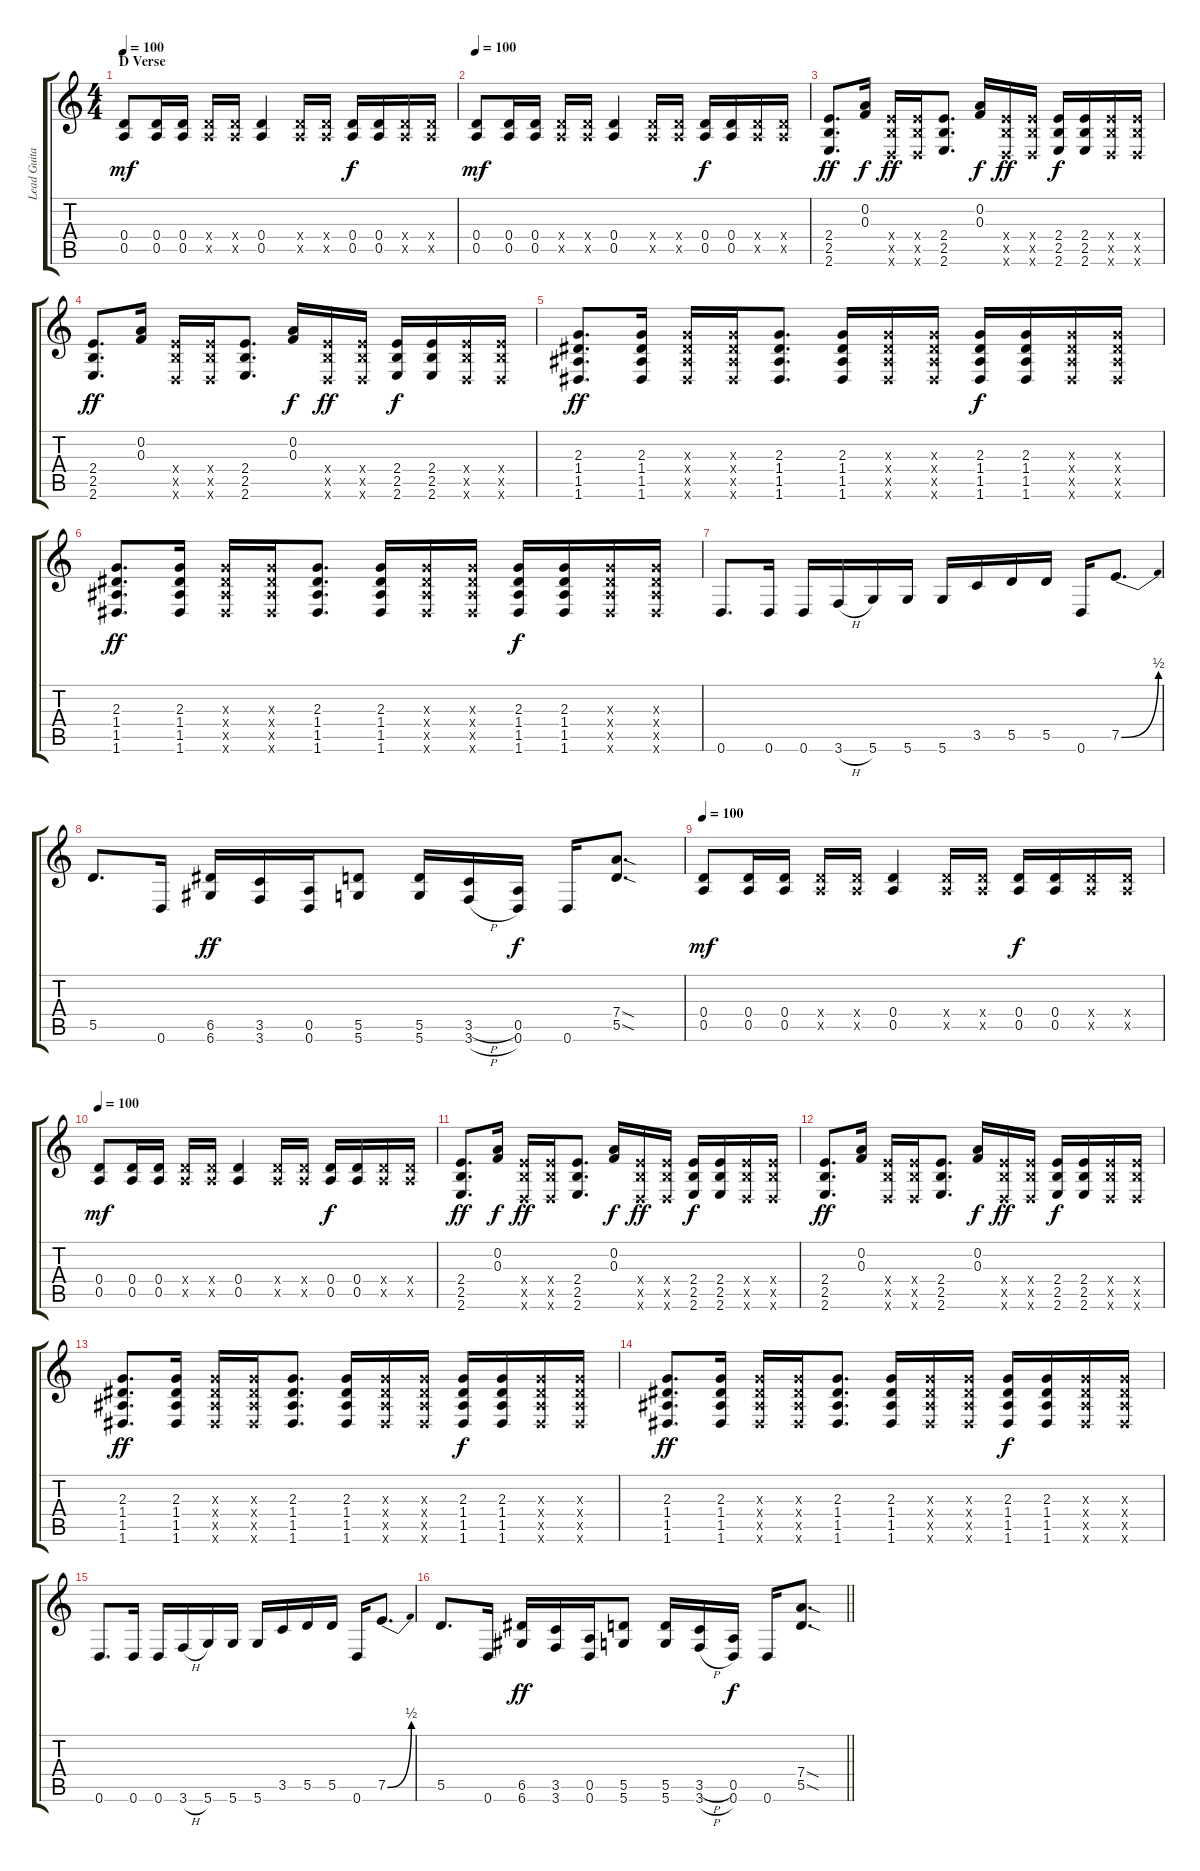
\track ("Lead Guitar" "Lead Guita") {instrument overdrivenguitar}
\staff {score tabs}
\tuning (E4 A3 F3 D3 A2 D2) {hide}
\ts (4 4)
\section ("" "D Verse")
\tempo 100
\clef g2
\ks c
(0.4 0.5).8{dy mf} (0.4 0.5).16 (0.4 0.5).16 (0.4{x} 0.5{x}).16 (0.4{x} 0.5{x}).16 (0.4 0.5).4 (0.4{x} 0.5{x}).16 (0.4{x} 0.5{x}).16 (0.4 0.5).16{dy f} (0.4 0.5).16 (0.4{x} 0.5{x}).16 (0.4{x} 0.5{x}).16 |
\tempo 100
(0.4 0.5).8{dy mf} (0.4 0.5).16 (0.4 0.5).16 (0.4{x} 0.5{x}).16 (0.4{x} 0.5{x}).16 (0.4 0.5).4 (0.4{x} 0.5{x}).16 (0.4{x} 0.5{x}).16 (0.4 0.5).16{dy f} (0.4 0.5).16 (0.4{x} 0.5{x}).16 (0.4{x} 0.5{x}).16 |
(2.4 2.5 2.6).8{d dy ff} (0.2 0.3).16{dy f} (2.4{x} 2.5{x} 0.6{x}).16{dy ff} (2.4{x} 2.5{x} 0.6{x}).16 (2.4 2.5 2.6).8{d} (0.2 0.3).16{dy f} (2.4{x} 2.5{x} 0.6{x}).16{dy ff} (2.4{x} 2.5{x} 0.6{x}).16 (2.4 2.5 2.6).16{dy f} (2.4 2.5 2.6).16 (2.4{x} 2.5{x} 0.6{x}).16 (2.4{x} 2.5{x} 0.6{x}).16 |
(2.4 2.5 2.6).8{d dy ff} (0.2 0.3).16 (2.4{x} 2.5{x} 0.6{x}).16 (2.4{x} 2.5{x} 0.6{x}).16 (2.4 2.5 2.6).8{d} (0.2 0.3).16{dy f} (2.4{x} 2.5{x} 0.6{x}).16{dy ff} (2.4{x} 2.5{x} 0.6{x}).16 (2.4 2.5 2.6).16{dy f} (2.4 2.5 2.6).16 (2.4{x} 2.5{x} 0.6{x}).16 (2.4{x} 2.5{x} 0.6{x}).16 |
(2.3 1.4 1.5 1.6).8{d dy ff} (2.3 1.4 1.5 1.6).16 (2.3{x} 1.4{x} 1.5{x} 1.6{x}).16 (2.3{x} 1.4{x} 1.5{x} 1.6{x}).16 (2.3 1.4 1.5 1.6).8{d} (2.3 1.4 1.5 1.6).16 (2.3{x} 1.4{x} 1.5{x} 1.6{x}).16 (2.3{x} 1.4{x} 1.5{x} 1.6{x}).16 (2.3 1.4 1.5 1.6).16{dy f} (2.3 1.4 1.5 1.6).16 (2.3{x} 1.4{x} 1.5{x} 1.6{x}).16 (2.3{x} 1.4{x} 1.5{x} 1.6{x}).16 |
(2.3 1.4 1.5 1.6).8{d dy ff} (2.3 1.4 1.5 1.6).16 (2.3{x} 1.4{x} 1.5{x} 1.6{x}).16 (2.3{x} 1.4{x} 1.5{x} 1.6{x}).16 (2.3 1.4 1.5 1.6).8{d} (2.3 1.4 1.5 1.6).16 (2.3{x} 1.4{x} 1.5{x} 1.6{x}).16 (2.3{x} 1.4{x} 1.5{x} 1.6{x}).16 (2.3 1.4 1.5 1.6).16{dy f} (2.3 1.4 1.5 1.6).16 (2.3{x} 1.4{x} 1.5{x} 1.6{x}).16 (2.3{x} 1.4{x} 1.5{x} 1.6{x}).16 |
0.6.8{d} 0.6.16 0.6.16 3.6{h}.16 5.6.16 5.6.16 5.6.16 3.5.16 5.5.16 5.5.16 0.6.16 7.5{be (bend 0 0 60 2)}.8{d} |
5.5.8{d} 0.6.16 (6.5 6.6).16{dy ff} (3.5 3.6).16 (0.5 0.6).16 (5.5 5.6).8 (5.5 5.6).16 (3.5{h} 3.6{h}).16 (0.5 0.6).16{dy f} 0.6.16 (7.4{sod} 5.5{sod}).8{d} |
\tempo 100
(0.4 0.5).8{dy mf} (0.4 0.5).16 (0.4 0.5).16 (0.4{x} 0.5{x}).16 (0.4{x} 0.5{x}).16 (0.4 0.5).4 (0.4{x} 0.5{x}).16 (0.4{x} 0.5{x}).16 (0.4 0.5).16{dy f} (0.4 0.5).16 (0.4{x} 0.5{x}).16 (0.4{x} 0.5{x}).16 |
\tempo 100
(0.4 0.5).8{dy mf} (0.4 0.5).16 (0.4 0.5).16 (0.4{x} 0.5{x}).16 (0.4{x} 0.5{x}).16 (0.4 0.5).4 (0.4{x} 0.5{x}).16 (0.4{x} 0.5{x}).16 (0.4 0.5).16{dy f} (0.4 0.5).16 (0.4{x} 0.5{x}).16 (0.4{x} 0.5{x}).16 |
(2.4 2.5 2.6).8{d dy ff} (0.2 0.3).16{dy f} (2.4{x} 2.5{x} 0.6{x}).16{dy ff} (2.4{x} 2.5{x} 0.6{x}).16 (2.4 2.5 2.6).8{d} (0.2 0.3).16{dy f} (2.4{x} 2.5{x} 0.6{x}).16{dy ff} (2.4{x} 2.5{x} 0.6{x}).16 (2.4 2.5 2.6).16{dy f} (2.4 2.5 2.6).16 (2.4{x} 2.5{x} 0.6{x}).16 (2.4{x} 2.5{x} 0.6{x}).16 |
(2.4 2.5 2.6).8{d dy ff} (0.2 0.3).16 (2.4{x} 2.5{x} 0.6{x}).16 (2.4{x} 2.5{x} 0.6{x}).16 (2.4 2.5 2.6).8{d} (0.2 0.3).16{dy f} (2.4{x} 2.5{x} 0.6{x}).16{dy ff} (2.4{x} 2.5{x} 0.6{x}).16 (2.4 2.5 2.6).16{dy f} (2.4 2.5 2.6).16 (2.4{x} 2.5{x} 0.6{x}).16 (2.4{x} 2.5{x} 0.6{x}).16 |
(2.3 1.4 1.5 1.6).8{d dy ff} (2.3 1.4 1.5 1.6).16 (2.3{x} 1.4{x} 1.5{x} 1.6{x}).16 (2.3{x} 1.4{x} 1.5{x} 1.6{x}).16 (2.3 1.4 1.5 1.6).8{d} (2.3 1.4 1.5 1.6).16 (2.3{x} 1.4{x} 1.5{x} 1.6{x}).16 (2.3{x} 1.4{x} 1.5{x} 1.6{x}).16 (2.3 1.4 1.5 1.6).16{dy f} (2.3 1.4 1.5 1.6).16 (2.3{x} 1.4{x} 1.5{x} 1.6{x}).16 (2.3{x} 1.4{x} 1.5{x} 1.6{x}).16 |
(2.3 1.4 1.5 1.6).8{d dy ff} (2.3 1.4 1.5 1.6).16 (2.3{x} 1.4{x} 1.5{x} 1.6{x}).16 (2.3{x} 1.4{x} 1.5{x} 1.6{x}).16 (2.3 1.4 1.5 1.6).8{d} (2.3 1.4 1.5 1.6).16 (2.3{x} 1.4{x} 1.5{x} 1.6{x}).16 (2.3{x} 1.4{x} 1.5{x} 1.6{x}).16 (2.3 1.4 1.5 1.6).16{dy f} (2.3 1.4 1.5 1.6).16 (2.3{x} 1.4{x} 1.5{x} 1.6{x}).16 (2.3{x} 1.4{x} 1.5{x} 1.6{x}).16 |
0.6.8{d} 0.6.16 0.6.16 3.6{h}.16 5.6.16 5.6.16 5.6.16 3.5.16 5.5.16 5.5.16 0.6.16 7.5{be (bend 0 0 60 2)}.8{d} |
\barLineRight lightlight
5.5.8{d} 0.6.16 (6.5 6.6).16{dy ff} (3.5 3.6).16 (0.5 0.6).16 (5.5 5.6).8 (5.5 5.6).16 (3.5{h} 3.6{h}).16 (0.5 0.6).16{dy f} 0.6.16 (7.4{sod} 5.5{sod}).8{d}
